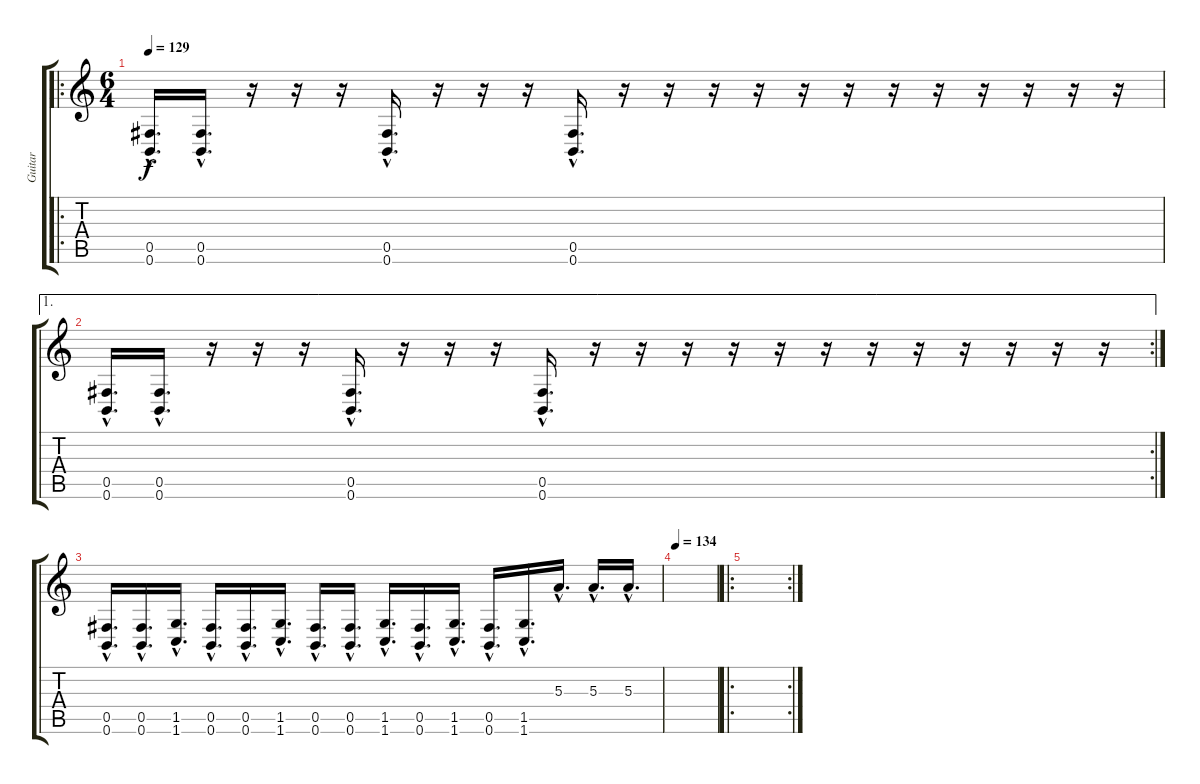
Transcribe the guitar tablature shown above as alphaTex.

\track ("Guitar" "Guitar") {instrument distortionguitar}
\staff {score tabs}
\tuning (Db4 Ab3 E3 B2 Gb2 B1) {hide}
\ro
\ts (6 4)
\tempo 129
\clef g2
\ks c
(0.5{hac} 0.6{hac}).16{d dy f instrument distortionguitar} (0.5{hac} 0.6{hac}).16{d} r.16 r.16 r.16 (0.5{hac} 0.6{hac}).16{d} r.16 r.16 r.16 (0.5{hac} 0.6{hac}).16{d} r.16 r.16 r.16 r.16 r.16 r.16 r.16 r.16 r.16 r.16 r.16 r.16 |
\ae 1
\rc 2
(0.5{hac} 0.6{hac}).16{d} (0.5{hac} 0.6{hac}).16{d} r.16 r.16 r.16 (0.5{hac} 0.6{hac}).16{d} r.16 r.16 r.16 (0.5{hac} 0.6{hac}).16{d} r.16 r.16 r.16 r.16 r.16 r.16 r.16 r.16 r.16 r.16 r.16 r.16 |
(0.5{hac} 0.6{hac}).16{d} (0.5{hac} 0.6{hac}).16{d} (1.5{hac} 1.6{hac}).16{d} (0.5{hac} 0.6{hac}).16{d} (0.5{hac} 0.6{hac}).16{d} (1.5{hac} 1.6{hac}).16{d} (0.5{hac} 0.6{hac}).16{d} (0.5{hac} 0.6{hac}).16{d} (1.5{hac} 1.6{hac}).16{d} (0.5{hac} 0.6{hac}).16{d} (1.5{hac} 1.6{hac}).16{d} (0.5{hac} 0.6{hac}).16{d} (1.5{hac} 1.6{hac}).16{d} 5.3{hac}.16{d} 5.3{hac}.16{d} 5.3{hac}.16{d} |
\tempo 134
|
\ro
\rc 2
